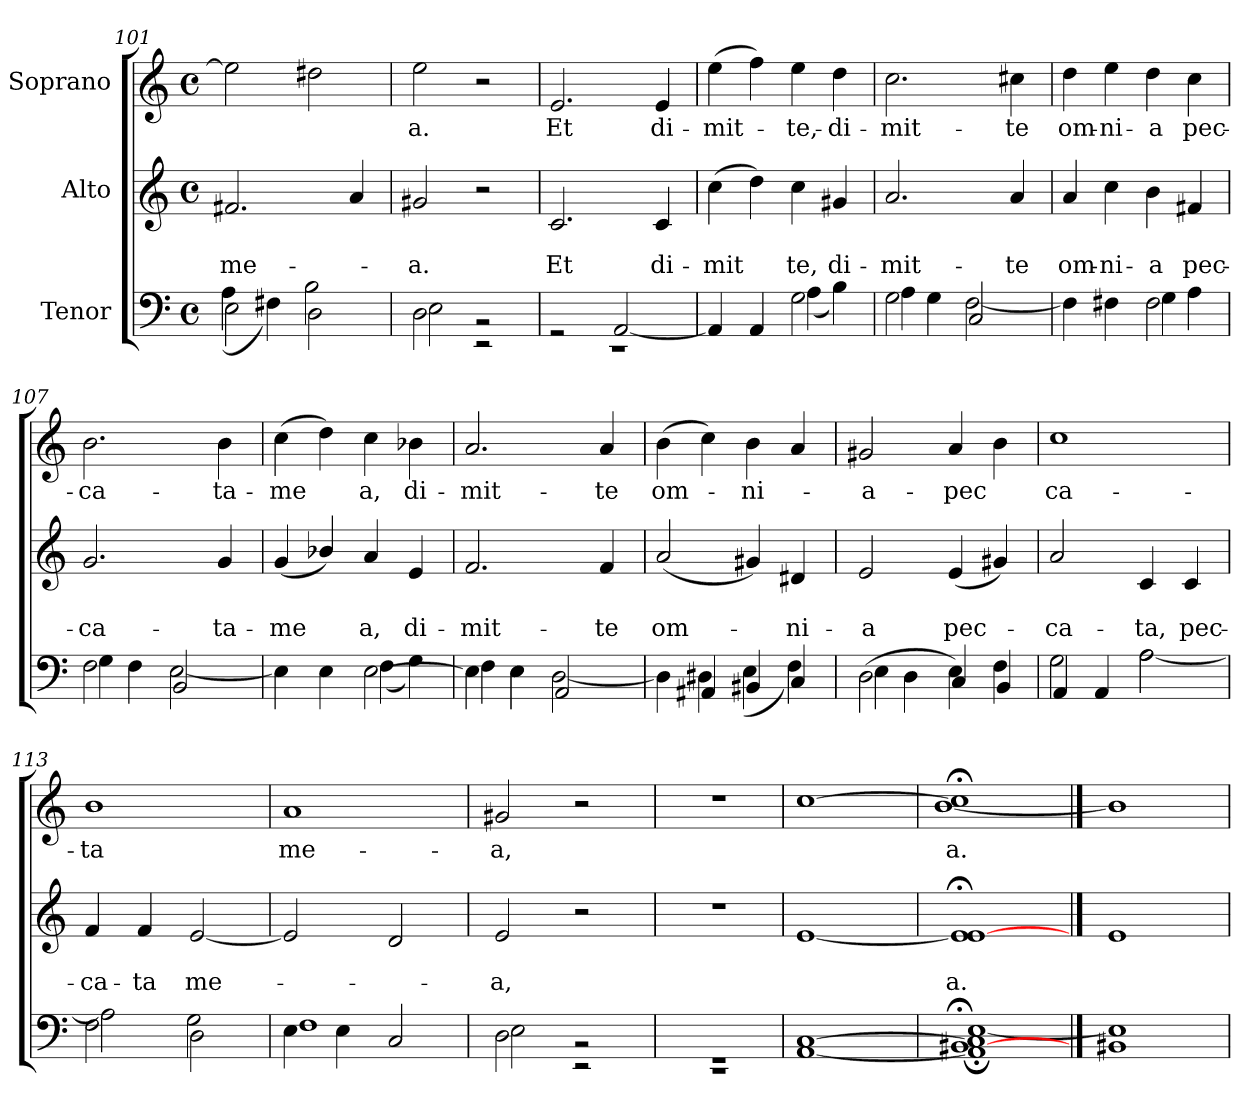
**kern	**kern	**text	**text	**kern	**text
*part3	*part2	*part2	*part2	*part1	*part1
*staff3	*staff2	*staff2	*staff2	*staff1	*staff1
*I"Tenor	*I"Alto	*	*	*I"Soprano	*
*clefF4	*clefG2	*	*	*clefG2	*
*k[]	*k[]	*	*	*k[]	*
*C:	*C:	*	*	*C:	*
*M4/4	*M4/4	*	*	*M4/4	*
*met(c)	*met(c)	*	*	*met(c)	*
=101	=101	=101	=101	=101	=101
*^	*	*	*	*	*
!	!	!	!	!LO:LY:b	!	!
2E\	(>4A\	2.f#X/	.	-me-	2ee\]	.
.	4F#X\)	.	.	.	.	.
2D\	2B\	.	.	.	2dd#X\	.
.	.	4a/	.	.	.	.
=102	=102	=102	=102	=102	=102	=102
!	!	!	!	!LO:LY:b	!	!LO:LY:b
2D\	2E\	2g#X/	.	-a.	2ee\	-a.
2rEE	2r	2r	.	.	2r	.
=103	=103	=103	=103	=103	=103	=103
!	!	!	!	!LO:LY:b	!	!LO:LY:b
1rEE	2r	2.c/	.	Et	2.e/	Et
.	[<2AA/	.	.	.	.	.
!	!	!	!	!LO:LY:b	!	!LO:LY:b
.	.	4c/	.	di-	4e/	di-
=104	=104	=104	=104	=104	=104	=104
!	!	!	!	!LO:LY:b	!	!LO:LY:b
2ryy	4AA/]	(>4cc\	.	-mit	(>4ee\	-mit-
.	4AA/	4dd\)	.	.	4ff\)	.
!	!	!	!	!LO:LY:b	!	!LO:LY:b
2G\	(>4A\	4cc\	.	te,	4ee\	-te,-
!	!	!	!	!LO:LY:b	!	!LO:LY:b
.	4B\)	4g#X/	.	di-	4dd\	-di-
=105	=105	=105	=105	=105	=105	=105
!	!	!	!	!LO:LY:b	!	!LO:LY:b
2G\	4A\	2.a/	.	-mit-	2.cc\	-mit-
.	4G\	.	.	.	.	.
2C/	[>2F\	.	.	.	.	.
!	!	!	!	!LO:LY:b	!	!LO:LY:b
.	.	4a/	.	-te	4cc#X\	-te
!!LO:PB:g=z
=106	=106	=106	=106	=106	=106	=106
!	!	!	!	!LO:LY:b	!	!LO:LY:b
2ryy	4F\]	4a/	.	om-	4dd\	om-
!	!	!	!	!LO:LY:b	!	!LO:LY:b
.	4F#X\	4cc\	.	-ni-	4ee\	-ni-
!	!	!	!	!LO:LY:b	!	!LO:LY:b
2F#\	4G\	4b\	.	-a	4dd\	-a
!	!	!	!	!LO:LY:b	!	!LO:LY:b
.	4A\	4f#X/	.	pec-	4cc\	pec-
=107	=107	=107	=107	=107	=107	=107
!	!	!	!	!LO:LY:b	!	!LO:LY:b
2F\	4G\	2.g/	.	-ca-	2.b\	-ca-
.	4F\	.	.	.	.	.
2BB/	[>2E\	.	.	.	.	.
!	!	!	!	!LO:LY:b	!	!LO:LY:b
.	.	4g/	.	-ta-	4b\	-ta-
=108	=108	=108	=108	=108	=108	=108
!	!	!	!	!LO:LY:b	!	!LO:LY:b
2ryy	4E\]	(<4g/	.	-me	(>4cc\	-me
.	4E\	4b-X/)	.	.	4dd\)	.
!	!	!	!	!LO:LY:b	!	!LO:LY:b
[>2E\	(>4F\	4a/	.	a,	4cc\	a,
!	!	!	!	!LO:LY:b	!	!LO:LY:b
.	4G\)	4e/	.	di-	4b-X\	di-
=109	=109	=109	=109	=109	=109	=109
!	!	!	!	!LO:LY:b	!	!LO:LY:b
4E\]	4F\	2.f/	.	-mit-	2.a/	-mit-
4E\	4E\	.	.	.	.	.
2AA/	[>2D\	.	.	.	.	.
!	!	!	!	!LO:LY:b	!	!LO:LY:b
.	.	4f/	.	-te	4a/	-te
=110	=110	=110	=110	=110	=110	=110
!	!	!	!	!LO:LY:b	!	!LO:LY:b
4ryy	4D\]	(<2a/	.	om-	(>4b\	om-
4AA#X/	4D#X\	.	.	.	4cc\)	.
!	!	!	!	!	!	!LO:LY:b
4BB#X/	(>4E\	4g#X/)	.	.	4b\	-ni-
!	!	!	!	!LO:LY:b	!	!
4C/	4F\)	4d#X/	.	-ni-	4a/	.
=111	=111	=111	=111	=111	=111	=111
!	!	!	!	!LO:LY:b	!	!LO:LY:b
(>2D\	4E\	2e/	.	-a	2g#X/	-a-
.	4D\	.	.	.	.	.
!	!	!	!	!LO:LY:b	!	!LO:LY:b
4E\)	4C/	(<4e/	.	pec-	4a/	-pec
4F\	4BB/	4g#X/)	.	.	4b\	.
!!LO:LB:g=z
=112	=112	=112	=112	=112	=112	=112
!	!	!	!	!LO:LY:b	!	!LO:LY:b
2G\	4AA/	2a/	.	-ca-	1cc	ca-
.	4AA/	.	.	.	.	.
!	!	!	!	!LO:LY:b	!	!
2A\	[>2A\	4c/	.	-ta,	.	.
!	!	!	!	!LO:LY:b	!	!
.	.	4c/	.	pec-	.	.
=113	=113	=113	=113	=113	=113	=113
!	!	!	!	!LO:LY:b	!	!LO:LY:b
2F\	2A\]	4f/	.	-ca-	1b	-ta
!	!	!	!	!LO:LY:b	!	!
.	.	4f/	.	-ta	.	.
!	!	!	!	!LO:LY:b	!	!
2D\	2G\	[<2e/	.	me-	.	.
=114	=114	=114	=114	=114	=114	=114
!	!	!	!	!	!	!LO:LY:b
4E\	1F	2e/]	.	.	1a	me-
4E\	.	.	.	.	.	.
2C/	.	2d/	.	.	.	.
=115	=115	=115	=115	=115	=115	=115
!	!	!	!	!LO:LY:b	!	!LO:LY:b
2D\	2E\	2e/	.	-a,	2g#X/	-a,
2rEE	2r	2r	.	.	2r	.
=116	=116	=116	=116	=116	=116	=116
1rEE	1r	1r	.	.	1r	.
=117	=117	=117	=117	=117	=117	=117
*	*	*	*	*	*MM80	*
[>1C	[<1AA	[<1e	.	.	[>1cc	.
=118	=118	=118	=118	=118	=118	=118
!	!	!	!	!LO:LY:b	!	!LO:LY:b
[>1BB#X;< 1C];<	1AA]; [>1E;	1e]; [<1e;	.	a.	[>1b;< 1cc];<	a.
!!LO:LB:g=z
==119	==119	==119	==119	==119	==119	==119
1BB#	1E]	1e	.	.	1b]	.
*v	*v	*	*	*	*	*
=	=	=	=	=	=
*-	*-	*-	*-	*-	*-
